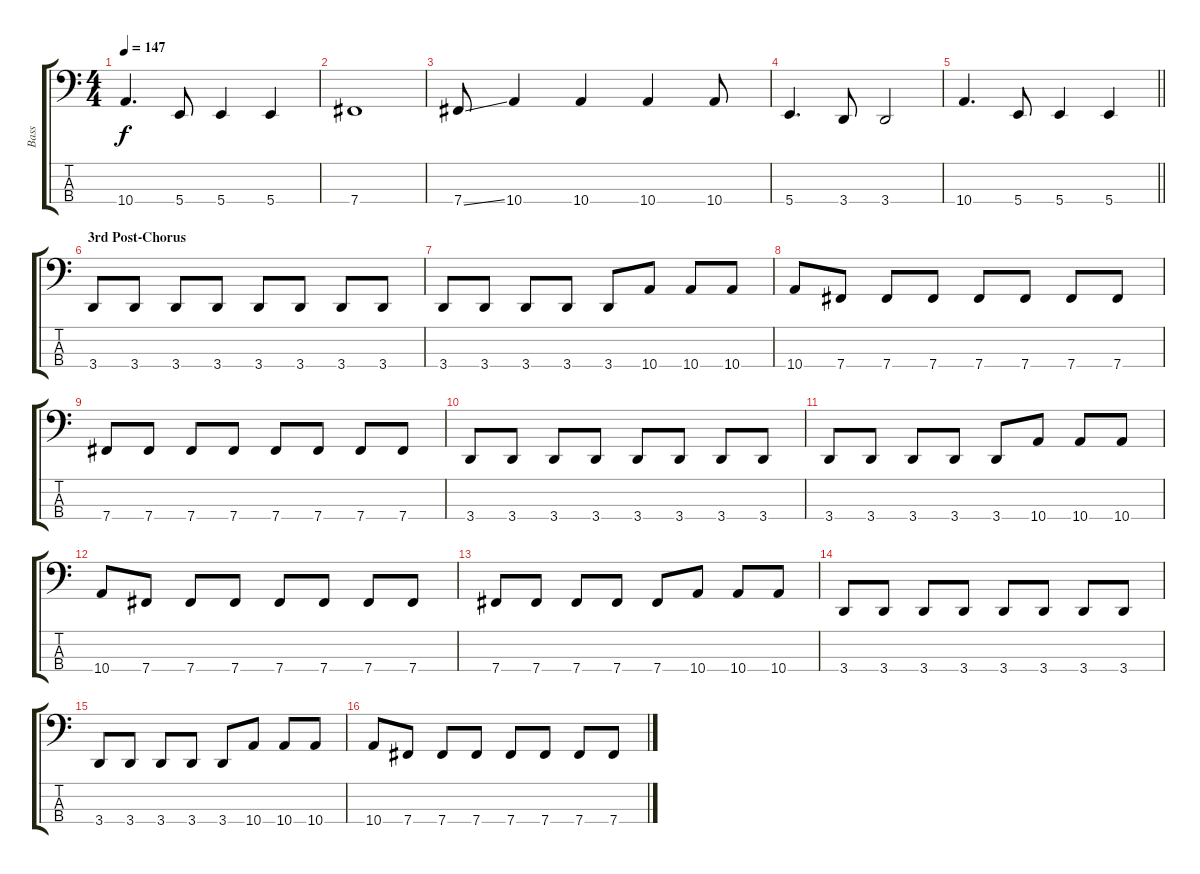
\track ("Bass" "Bass") {instrument electricbassfinger}
\staff {score tabs}
\tuning (E2 B1 Gb1 B0) {hide}
\ts (4 4)
\tempo 147
\clef f4
\ks c
10.4.4{d dy f} 5.4.8 5.4.4 5.4.4 |
7.4.1 |
7.4{ss}.8 10.4.4 10.4.4 10.4.4 10.4.8 |
5.4.4{d} 3.4.8 3.4.2 |
\barLineRight lightlight
10.4.4{d} 5.4.8 5.4.4 5.4.4 |
\section ("" "3rd Post-Chorus")
3.4.8 3.4.8 3.4.8 3.4.8 3.4.8 3.4.8 3.4.8 3.4.8 |
3.4.8 3.4.8 3.4.8 3.4.8 3.4.8 10.4.8 10.4.8 10.4.8 |
10.4.8 7.4.8 7.4.8 7.4.8 7.4.8 7.4.8 7.4.8 7.4.8 |
7.4.8 7.4.8 7.4.8 7.4.8 7.4.8 7.4.8 7.4.8 7.4.8 |
3.4.8 3.4.8 3.4.8 3.4.8 3.4.8 3.4.8 3.4.8 3.4.8 |
3.4.8 3.4.8 3.4.8 3.4.8 3.4.8 10.4.8 10.4.8 10.4.8 |
10.4.8 7.4.8 7.4.8 7.4.8 7.4.8 7.4.8 7.4.8 7.4.8 |
7.4.8 7.4.8 7.4.8 7.4.8 7.4.8 10.4.8 10.4.8 10.4.8 |
3.4.8 3.4.8 3.4.8 3.4.8 3.4.8 3.4.8 3.4.8 3.4.8 |
3.4.8 3.4.8 3.4.8 3.4.8 3.4.8 10.4.8 10.4.8 10.4.8 |
10.4.8 7.4.8 7.4.8 7.4.8 7.4.8 7.4.8 7.4.8 7.4.8
